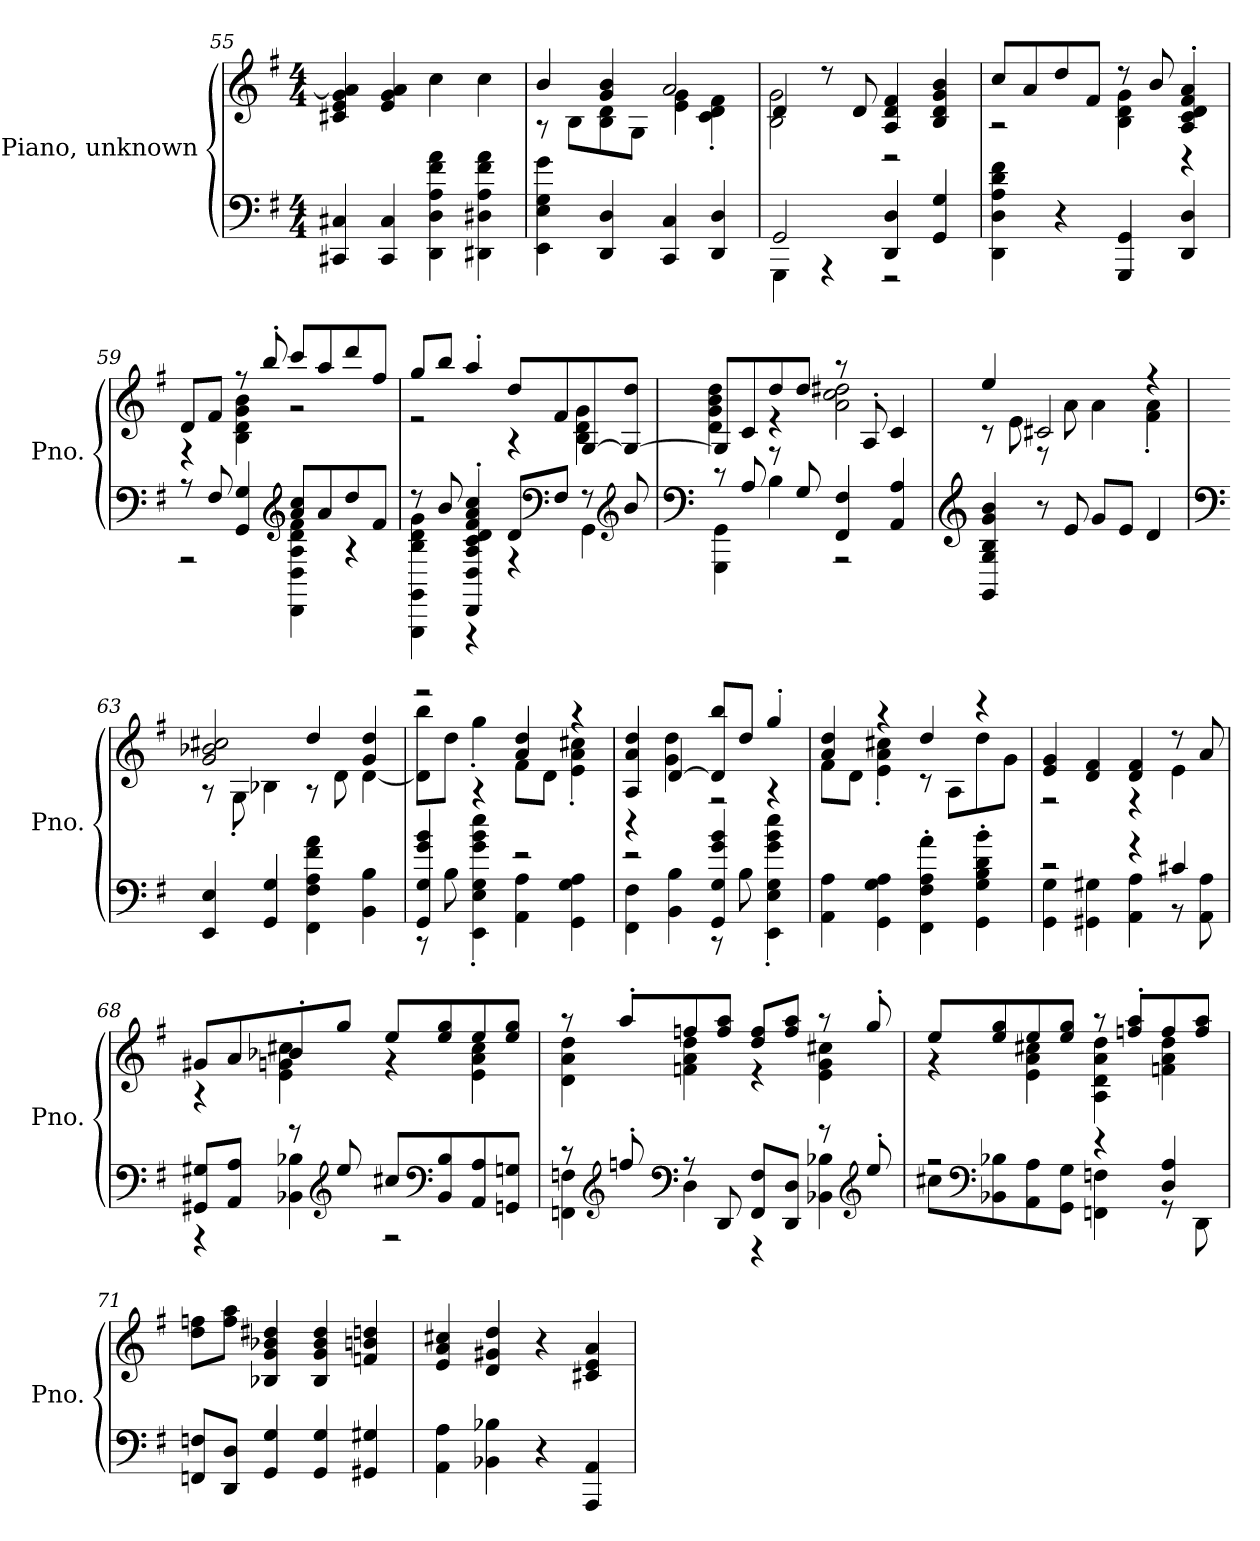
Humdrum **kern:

**kern	**kern
*part1	*part1
*staff2	*staff1
*I"Piano, unknown	*
*I'Pno.	*
*clefF4	*clefG2
*k[f#]	*k[f#]
*M4/4	*M4/4
=55	=55
4CC#X/ 4C#X/	4c#X/ 4e/ 4g/ 4a/]
4CC#/ 4C#/	4e/ 4g/ 4a/
4DD\ 4D\ 4A\ 4f#\ 4a\	4cc\
4DD#X\ 4D#X\ 4A\ 4f#\ 4a\	4cc\
=56	=56
*	*^
4EE\ 4E\ 4G\ 4g\	4b/	8r
.	.	8B\L
4DD/ 4D/	4g/ 4b/	8B\ 8d\
.	.	8G\J
4CC/ 4C/	2a/	4e\ 4g\
4DD/ 4D/	.	4c\' 4d\' 4f#\'
=57	=57	=57
*^	*	*
2GG/	4GGG\	4d/	2B\ 2g\
.	4r	8r	.
.	.	8d/	.
4DD/ 4D/	2r	4A/ 4d/ 4f#/	2r
4GG/ 4G/	.	4B/ 4d/ 4g/ 4b/	.
*v	*v	*	*
=58	=58	=58
4DD\ 4D\ 4A\ 4d\ 4f#\	8cc/L	2r
.	8a/	.
4r	8dd/	.
.	8f#/J	.
4GGG/ 4GG/	8r	4B\ 4d\ 4g\
.	8b/	.
4DD/ 4D/	4A/' 4c/' 4d/' 4f#/' 4a/'	4r
!!LO:LB:g=z	!!
=59	=59	=59
*^	*	*
8r	2r	8d/L	4r
8F#/	.	8f#/J	.
4GG/ 4G/	.	8r	4B\ 4d\ 4g\ 4b\
.	.	8bb'/	.
*clefG2	*	*	*
8a/ 8cc/L	4DD\ 4D\ 4A\ 4d\ 4f#\	8ccc/L	2r
8a/	.	8aa/	.
8dd/	4r	8ddd/	.
8f#/J	.	8ff#/J	.
=60	=60	=60	=60
8r	4GGG\ 4GG\ 4B\ 4d\ 4g\	8gg/L	2r
8b/	.	8bb/J	.
4DD/' 4D/' 4A/' 4c/' 4d/' 4f#/' 4a/' 4cc/'	4r	4aa'/	.
8d/L	4r	8dd/L	4r
*clefF4	*	*	*
8F#/J	.	8f#/	.
8r	4GG\	[8G/	4B\ 4d\ 4g\
*clefG2	*	*	*
8b/	.	8G/_ 8dd/J	.
=61	=61	=61	=61
*clefF4	*	*	*
8r	4GGG\ 4GG\	8G/L]	4d\ 4g\ 4b\ 4dd\
8A/	.	8c/	.
8r	4B\	8dd/	4r
8G/	.	8dd/J	.
4FF#/ 4F#/	2r	8r	2a\ 2cc\ 2dd#X\
.	.	8A'/	.
4AA/ 4A/	.	4c/	.
*v	*v	*	*
!!LO:LB:g=z	!!
=62	=62	=62
*clefG2	*	*
4GG/ 4G/ 4B/ 4g/ 4b/	4ee/	8r
.	.	8e\
8r	2c#X/	8r
8e/	.	8a\
8g/L	.	4a\
8e/J	.	.
4d/	4r	4f#\' 4a\'
=63	=63	=63
*clefF4	*	*
4EE/ 4E/	2g/ 2b-X/ 2cc#X/	8r
.	.	8G'\
4GG/ 4G/	.	4B-X\
4FF#\ 4F#\ 4A\ 4f#\ 4a\	4dd/	8r
.	.	8d\
4BB\ 4B\	4g/ 4dd/	[4d\
=64	=64	=64
*^	*	*
4GG/ 4G/ 4g/ 4b/	8r	2r	8d\] 8bb\L
.	8B\	.	8dd\J
4r	4EE\' 4E\' 4G\' 4g\' 4b\' 4ee\'	.	4gg'\
2r	4AA\ 4A\	4a/ 4dd/	8f#\L
.	.	.	8d\J
.	4GG\ 4G\ 4A\	4r	4e\' 4a\' 4cc#X\'
=65	=65	=65	=65
2r	4FF#\ 4F#\	4A/ 4a/ 4dd/	4r
.	4BB\ 4B\	[4d/	4g\ 4dd\
4GG/ 4G/ 4g/ 4b/	8r	8d/] 8bb/L	2r
.	8B\	8dd/J	.
4r	4EE\' 4E\' 4G\' 4g\' 4b\' 4ee\'	4gg'/	.
*v	*v	*	*
=66	=66	=66
4AA\ 4A\	4a/ 4dd/	8f#\L
.	.	8d\J
4GG\ 4G\ 4A\	4r	4e\' 4a\' 4cc#X\'
4FF#\' 4F#\' 4A\' 4a\'	4dd/	8r
.	.	8A\L
4GG\' 4G\' 4B\' 4d\' 4b\'	4r	8dd\
.	.	8g\J
!!LO:LB:g=z	!!
=67	=67	=67
*^	*	*
2r	4GG\ 4G\	4e/ 4g/	2r
.	4GG#X\ 4G#X\	4d/ 4f#/	.
4r	4AA\ 4A\	4d/ 4f#/	4r
4c#X/	8r	8r	4e\
.	8AA\ 8A\	8a/	.
=68	=68	=68	=68
8GG#X/ 8G#X/L	4r	8g#X/L	4r
8AA/ 8A/J	.	8a/	.
8r	4BB-X\ 4B-X\	8b-X'/	4e\ 4gn\ 4cc#X\
*clefG2	*	*	*
8ee/	.	8gg/J	.
8cc#X/L	2r	8ee/L	4r
*clefF4	*	*	*
8BB-/ 8B-/	.	8ee/ 8gg/	.
8AA/ 8A/	.	8ee/	4e\ 4a\ 4cc#\
8GGn/ 8Gn/J	.	8ee/ 8gg/J	.
=69	=69	=69	=69
8r	4FFn\ 4Fn\	8r	4d\ 4a\ 4dd\
*clefG2	*	*	*
8ffn'/	.	8aa'/L	.
*clefF4	*	*	*
8r	4D\	8ffn/	4fn\ 4a\ 4dd\
8DD/	.	8ff/ 8aa/J	.
8FF/ 8F/L	4r	8dd/ 8ff/L	4r
8DD/ 8D/J	.	8ff/ 8aa/J	.
8r	4BB-X\ 4B-X\	8r	4e\ 4g\ 4cc#X\
*clefG2	*	*	*
8ee'/	.	8gg'/	.
!!LO:PB:g=z	!!
=70	=70	=70	=70
2r	8cc#X\L	8ee/L	4r
*clefF4	*	*	*
.	8BB-X\ 8B-X\	8ee/ 8gg/	.
.	8AA\ 8A\	8ee/	4e\ 4a\ 4cc#X\
.	8GG\ 8G\J	8ee/ 8gg/J	.
4r	4FFn\ 4Fn\	8r	4A\ 4d\ 4a\ 4dd\
.	.	8ffn/' 8aa/'L	.
4D/ 4A/	8r	8ff/	4fn\ 4a\ 4dd\
.	8DD\	8ff/ 8aa/J	.
*v	*v	*	*
*	*v	*v
=71	=71
8FFn/ 8Fn/L	8dd\ 8ffn\L
8DD/ 8D/J	8ff\ 8aa\J
4GG/ 4G/	4B-X/ 4g/ 4b-X/ 4dd#X/
4GG/ 4G/	4B-/ 4g/ 4b-/ 4dd#/
4GG#X/ 4G#X/	4fn/ 4bn/ 4ddn/
=72	=72
4AA\ 4A\	4e/ 4a/ 4cc#X/
4BB-X\ 4B-X\	4d/ 4g#X/ 4dd/
4r	4r
4AAA/ 4AA/	4c#X/ 4e/ 4a/
=	=
*-	*-
